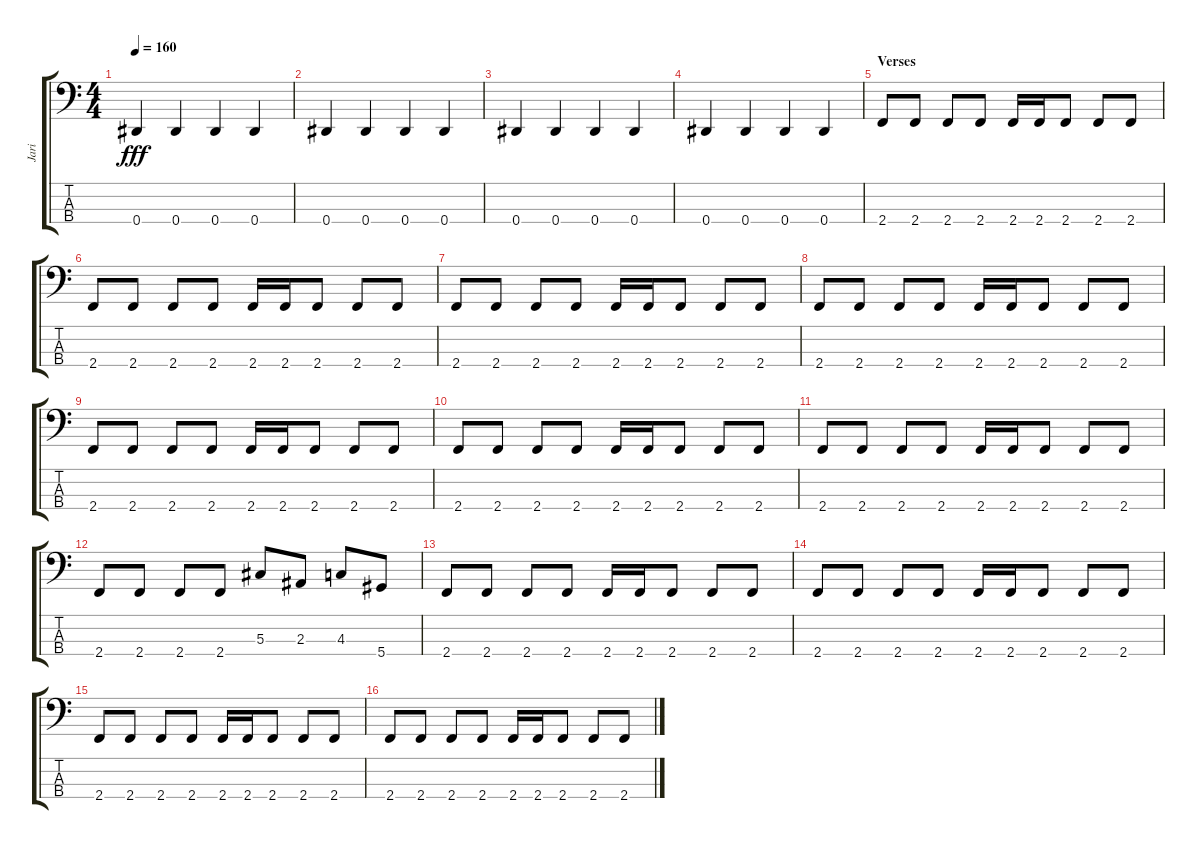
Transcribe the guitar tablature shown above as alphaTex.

\track ("Jari" "Jari") {instrument electricbassfinger}
\staff {score tabs}
\tuning (Gb2 Db2 Ab1 Eb1) {hide}
\ts (4 4)
\tempo 160
\clef f4
\ks c
0.4.4{dy fff} 0.4.4 0.4.4 0.4.4 |
0.4.4 0.4.4 0.4.4 0.4.4 |
0.4.4 0.4.4 0.4.4 0.4.4 |
0.4.4 0.4.4 0.4.4 0.4.4 |
\section ("" "Verses")
2.4.8 2.4.8 2.4.8 2.4.8 2.4.16 2.4.16 2.4.8 2.4.8 2.4.8 |
2.4.8 2.4.8 2.4.8 2.4.8 2.4.16 2.4.16 2.4.8 2.4.8 2.4.8 |
2.4.8 2.4.8 2.4.8 2.4.8 2.4.16 2.4.16 2.4.8 2.4.8 2.4.8 |
2.4.8 2.4.8 2.4.8 2.4.8 2.4.16 2.4.16 2.4.8 2.4.8 2.4.8 |
2.4.8 2.4.8 2.4.8 2.4.8 2.4.16 2.4.16 2.4.8 2.4.8 2.4.8 |
2.4.8 2.4.8 2.4.8 2.4.8 2.4.16 2.4.16 2.4.8 2.4.8 2.4.8 |
2.4.8 2.4.8 2.4.8 2.4.8 2.4.16 2.4.16 2.4.8 2.4.8 2.4.8 |
2.4.8 2.4.8 2.4.8 2.4.8 5.3.8 2.3.8 4.3.8 5.4.8 |
2.4.8 2.4.8 2.4.8 2.4.8 2.4.16 2.4.16 2.4.8 2.4.8 2.4.8 |
2.4.8 2.4.8 2.4.8 2.4.8 2.4.16 2.4.16 2.4.8 2.4.8 2.4.8 |
2.4.8 2.4.8 2.4.8 2.4.8 2.4.16 2.4.16 2.4.8 2.4.8 2.4.8 |
2.4.8 2.4.8 2.4.8 2.4.8 2.4.16 2.4.16 2.4.8 2.4.8 2.4.8
